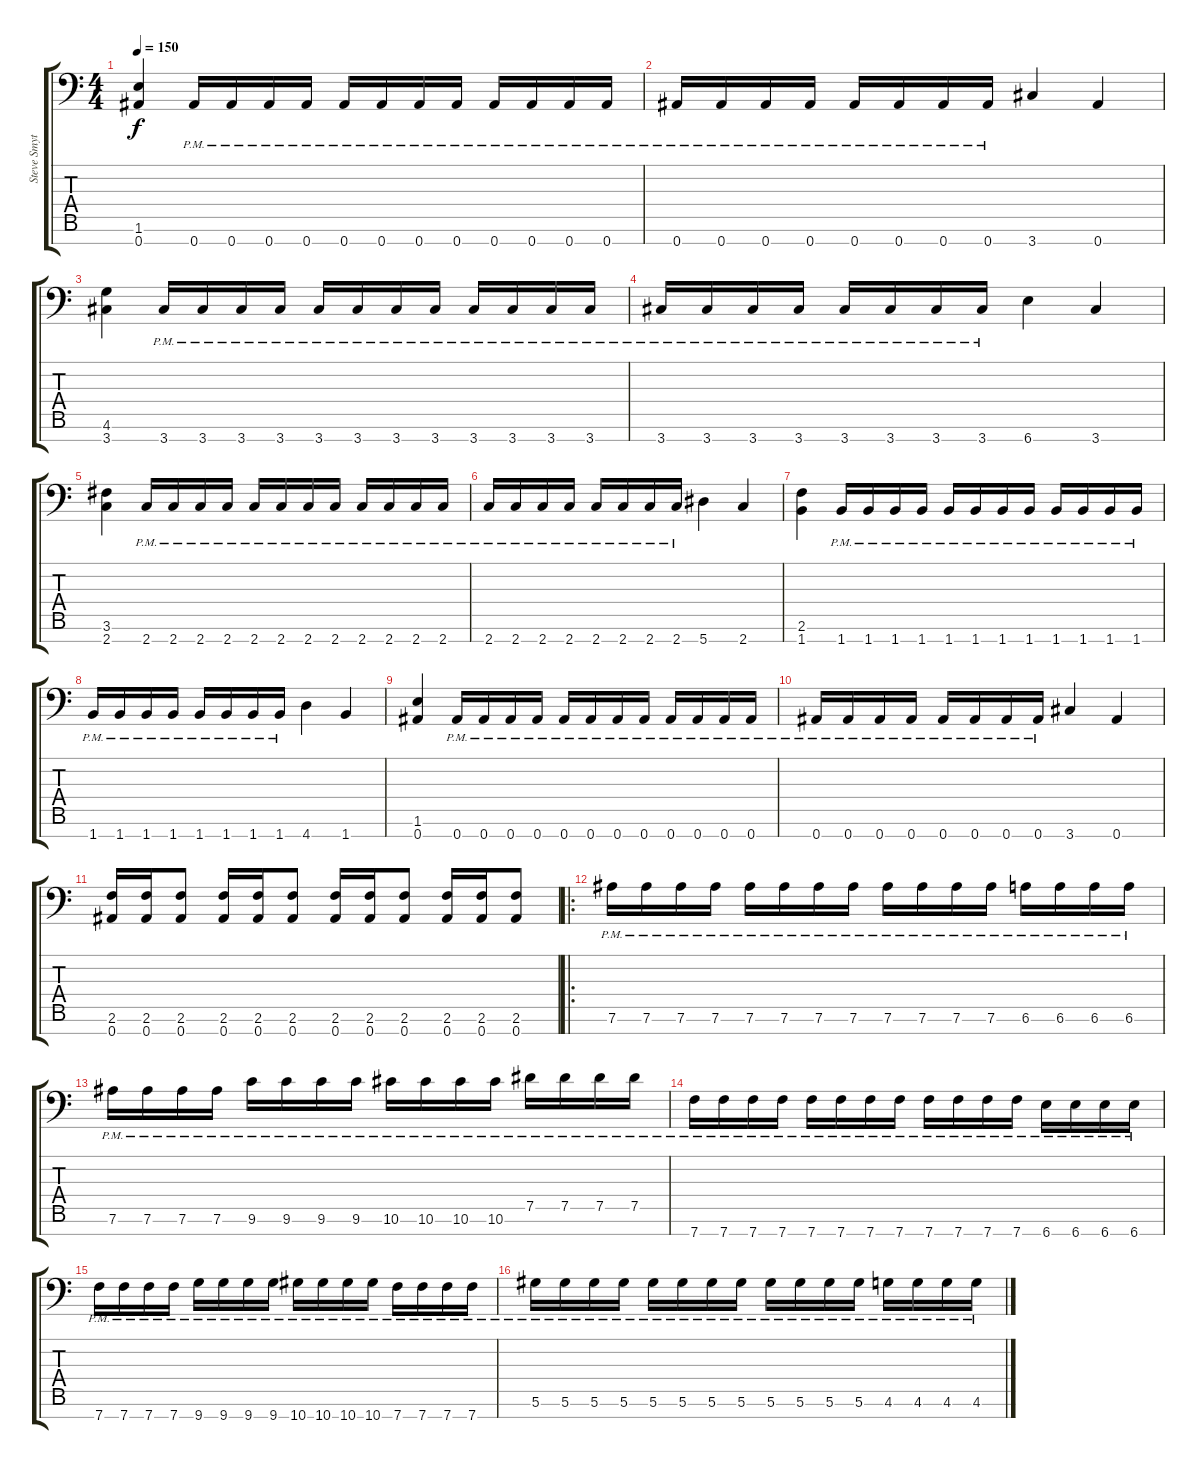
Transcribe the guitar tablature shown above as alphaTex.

\track ("Steve Smyth" "Steve Smyt") {instrument acousticguitarsteel}
\staff {score tabs}
\tuning (Eb4 Bb3 Gb3 Db3 Ab2 Eb2 Bb1) {hide}
\ts (4 4)
\tempo 150
\clef f4
\ks c
(1.6 0.7).4{dy f} 0.7{pm}.16 0.7{pm}.16 0.7{pm}.16 0.7{pm}.16 0.7{pm}.16 0.7{pm}.16 0.7{pm}.16 0.7{pm}.16 0.7{pm}.16 0.7{pm}.16 0.7{pm}.16 0.7{pm}.16 |
0.7{pm}.16 0.7{pm}.16 0.7{pm}.16 0.7{pm}.16 0.7{pm}.16 0.7{pm}.16 0.7{pm}.16 0.7{pm}.16 3.7.4 0.7.4 |
(4.6 3.7).4 3.7{pm}.16 3.7{pm}.16 3.7{pm}.16 3.7{pm}.16 3.7{pm}.16 3.7{pm}.16 3.7{pm}.16 3.7{pm}.16 3.7{pm}.16 3.7{pm}.16 3.7{pm}.16 3.7{pm}.16 |
3.7{pm}.16 3.7{pm}.16 3.7{pm}.16 3.7{pm}.16 3.7{pm}.16 3.7{pm}.16 3.7{pm}.16 3.7{pm}.16 6.7.4 3.7.4 |
(3.6 2.7).4 2.7{pm}.16 2.7{pm}.16 2.7{pm}.16 2.7{pm}.16 2.7{pm}.16 2.7{pm}.16 2.7{pm}.16 2.7{pm}.16 2.7{pm}.16 2.7{pm}.16 2.7{pm}.16 2.7{pm}.16 |
2.7{pm}.16 2.7{pm}.16 2.7{pm}.16 2.7{pm}.16 2.7{pm}.16 2.7{pm}.16 2.7{pm}.16 2.7{pm}.16 5.7.4 2.7.4 |
(2.6 1.7).4 1.7{pm}.16 1.7{pm}.16 1.7{pm}.16 1.7{pm}.16 1.7{pm}.16 1.7{pm}.16 1.7{pm}.16 1.7{pm}.16 1.7{pm}.16 1.7{pm}.16 1.7{pm}.16 1.7{pm}.16 |
1.7{pm}.16 1.7{pm}.16 1.7{pm}.16 1.7{pm}.16 1.7{pm}.16 1.7{pm}.16 1.7{pm}.16 1.7{pm}.16 4.7.4 1.7.4 |
(1.6 0.7).4 0.7{pm}.16 0.7{pm}.16 0.7{pm}.16 0.7{pm}.16 0.7{pm}.16 0.7{pm}.16 0.7{pm}.16 0.7{pm}.16 0.7{pm}.16 0.7{pm}.16 0.7{pm}.16 0.7{pm}.16 |
0.7{pm}.16 0.7{pm}.16 0.7{pm}.16 0.7{pm}.16 0.7{pm}.16 0.7{pm}.16 0.7{pm}.16 0.7{pm}.16 3.7.4 0.7.4 |
(2.6 0.7).16 (2.6 0.7).16 (2.6 0.7).8 (2.6 0.7).16 (2.6 0.7).16 (2.6 0.7).8 (2.6 0.7).16 (2.6 0.7).16 (2.6 0.7).8 (2.6 0.7).16 (2.6 0.7).16 (2.6 0.7).8 |
\ro
7.6{pm}.16 7.6{pm}.16 7.6{pm}.16 7.6{pm}.16 7.6{pm}.16 7.6{pm}.16 7.6{pm}.16 7.6{pm}.16 7.6{pm}.16 7.6{pm}.16 7.6{pm}.16 7.6{pm}.16 6.6{pm}.16 6.6{pm}.16 6.6{pm}.16 6.6{pm}.16 |
7.6{pm}.16 7.6{pm}.16 7.6{pm}.16 7.6{pm}.16 9.6{pm}.16 9.6{pm}.16 9.6{pm}.16 9.6{pm}.16 10.6{pm}.16 10.6{pm}.16 10.6{pm}.16 10.6{pm}.16 7.5{pm}.16 7.5{pm}.16 7.5{pm}.16 7.5{pm}.16 |
7.7{pm}.16 7.7{pm}.16 7.7{pm}.16 7.7{pm}.16 7.7{pm}.16 7.7{pm}.16 7.7{pm}.16 7.7{pm}.16 7.7{pm}.16 7.7{pm}.16 7.7{pm}.16 7.7{pm}.16 6.7{pm}.16 6.7{pm}.16 6.7{pm}.16 6.7{pm}.16 |
7.7{pm}.16 7.7{pm}.16 7.7{pm}.16 7.7{pm}.16 9.7{pm}.16 9.7{pm}.16 9.7{pm}.16 9.7{pm}.16 10.7{pm}.16 10.7{pm}.16 10.7{pm}.16 10.7{pm}.16 7.7{pm}.16 7.7{pm}.16 7.7{pm}.16 7.7{pm}.16 |
5.6{pm}.16 5.6{pm}.16 5.6{pm}.16 5.6{pm}.16 5.6{pm}.16 5.6{pm}.16 5.6{pm}.16 5.6{pm}.16 5.6{pm}.16 5.6{pm}.16 5.6{pm}.16 5.6{pm}.16 4.6{pm}.16 4.6{pm}.16 4.6{pm}.16 4.6{pm}.16
